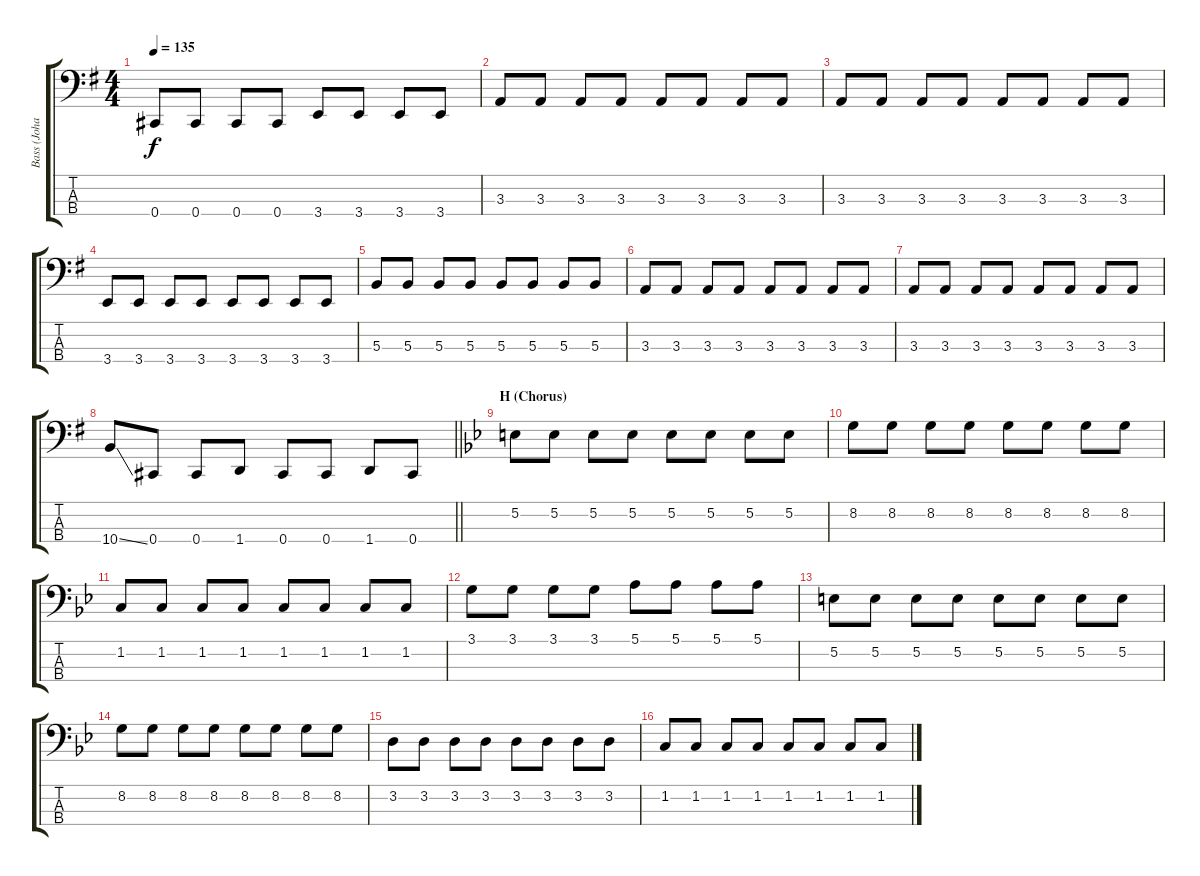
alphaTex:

\track ("Bass (Johan Niemann)" "Bass (Joha") {instrument electricbassfinger}
\staff {score tabs}
\tuning (E2 B1 Gb1 Db1) {hide}
\ts (4 4)
\tempo 135
\clef f4
\ks eminor
0.4.8{dy f} 0.4.8 0.4.8 0.4.8 3.4.8 3.4.8 3.4.8 3.4.8 |
3.3.8 3.3.8 3.3.8 3.3.8 3.3.8 3.3.8 3.3.8 3.3.8 |
3.3.8 3.3.8 3.3.8 3.3.8 3.3.8 3.3.8 3.3.8 3.3.8 |
3.4.8 3.4.8 3.4.8 3.4.8 3.4.8 3.4.8 3.4.8 3.4.8 |
5.3.8 5.3.8 5.3.8 5.3.8 5.3.8 5.3.8 5.3.8 5.3.8 |
3.3.8 3.3.8 3.3.8 3.3.8 3.3.8 3.3.8 3.3.8 3.3.8 |
3.3.8 3.3.8 3.3.8 3.3.8 3.3.8 3.3.8 3.3.8 3.3.8 |
\barLineRight lightlight
10.4{ss}.8 0.4.8 0.4.8 1.4.8 0.4.8 0.4.8 1.4.8 0.4.8 |
\section ("" "H (Chorus)")
\ks gminor
5.2.8 5.2.8 5.2.8 5.2.8 5.2.8 5.2.8 5.2.8 5.2.8 |
8.2.8 8.2.8 8.2.8 8.2.8 8.2.8 8.2.8 8.2.8 8.2.8 |
1.2.8 1.2.8 1.2.8 1.2.8 1.2.8 1.2.8 1.2.8 1.2.8 |
3.1.8 3.1.8 3.1.8 3.1.8 5.1.8 5.1.8 5.1.8 5.1.8 |
5.2.8 5.2.8 5.2.8 5.2.8 5.2.8 5.2.8 5.2.8 5.2.8 |
8.2.8 8.2.8 8.2.8 8.2.8 8.2.8 8.2.8 8.2.8 8.2.8 |
3.2.8 3.2.8 3.2.8 3.2.8 3.2.8 3.2.8 3.2.8 3.2.8 |
1.2.8 1.2.8 1.2.8 1.2.8 1.2.8 1.2.8 1.2.8 1.2.8
